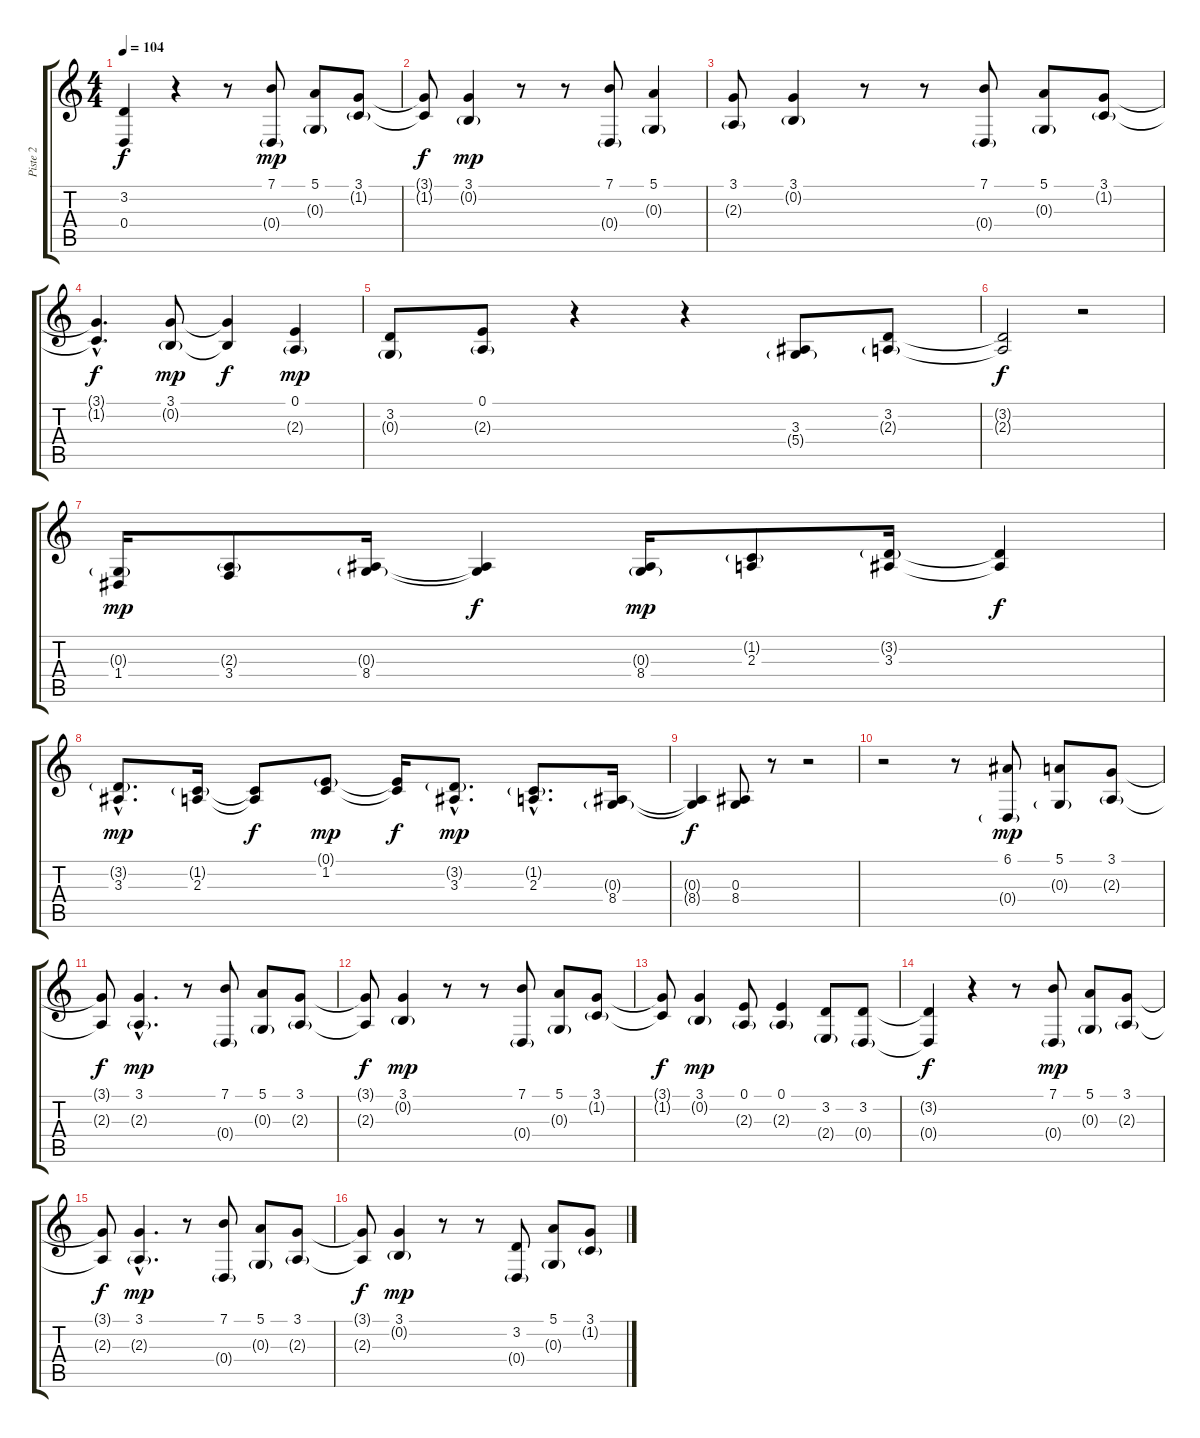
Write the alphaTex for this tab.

\track ("Piste 2" "Piste 2") {instrument harmonica}
\staff {score tabs}
\tuning (E4 B3 G3 D3 A2 E2) {hide}
\ts (4 4)
\tempo 104
\clef g2
\ks c
(3.2{t} 0.4{t}).4{dy f} r.4 r.8 (7.1 0.4{g}).8{dy mp} (5.1 0.3{g}).8 (3.1 1.2{g}).8 |
(3.1{t} 1.2{t}).8{dy f} (3.1 0.2{g}).4{dy mp} r.8 r.8 (7.1 0.4{g}).8 (5.1 0.3{g}).4 |
(3.1 2.3{g}).8 (3.1 0.2{g}).4 r.8 r.8 (7.1 0.4{g}).8 (5.1 0.3{g}).8 (3.1 1.2{g}).8 |
(3.1{hac t} 1.2{hac t}).4{d dy f} (3.1 0.2{g}).8{dy mp} (3.1{t} 0.2{t}).4{dy f} (0.1 2.3{g}).4{dy mp} |
(3.2 0.3{g}).8 (0.1 2.3{g}).8 r.4 r.4 (3.3 5.4{g}).8 (3.2 2.3{g}).8 |
(3.2{t} 2.3{t}).2{dy f} r.2 |
(0.3{g} 1.4).16{dy mp} (2.3{g} 3.4).8 (0.3{g} 8.4).16 (0.3{t} 8.4{t}).4{dy f} (0.3{g} 8.4).16{dy mp} (1.2{g} 2.3).8 (3.2{g} 3.3).16 (3.2{t} 3.3{t}).4{dy f} |
(3.2{g hac} 3.3{hac}).8{d dy mp} (1.2{g} 2.3).16 (1.2{t} 2.3{t}).8{dy f} (0.1{g} 1.2).8{dy mp} (0.1{t} 1.2{t}).16{dy f} (3.2{g hac} 3.3{hac}).8{d dy mp} (1.2{g hac} 2.3{hac}).8{d} (0.3{g} 8.4).16 |
(0.3{t} 8.4{t}).4{dy f} (0.3 8.4).8 r.8 r.2 |
r.2 r.8 (6.1 0.4{g}).8{dy mp} (5.1 0.3{g}).8 (3.1 2.3{g}).8 |
(3.1{t} 2.3{t}).8{dy f} (3.1{hac} 2.3{g hac}).4{d dy mp} r.8 (7.1 0.4{g}).8 (5.1 0.3{g}).8 (3.1 2.3{g}).8 |
(3.1{t} 2.3{t}).8{dy f} (3.1 0.2{g}).4{dy mp} r.8 r.8 (7.1 0.4{g}).8 (5.1 0.3{g}).8 (3.1 1.2{g}).8 |
(3.1{t} 1.2{t}).8{dy f} (3.1 0.2{g}).4{dy mp} (0.1 2.3{g}).8 (0.1 2.3{g}).4 (3.2 2.4{g}).8 (3.2 0.4{g}).8 |
(3.2{t} 0.4{t}).4{dy f} r.4 r.8 (7.1 0.4{g}).8{dy mp} (5.1 0.3{g}).8 (3.1 2.3{g}).8 |
(3.1{t} 2.3{t}).8{dy f} (3.1{hac} 2.3{g hac}).4{d dy mp} r.8 (7.1 0.4{g}).8 (5.1 0.3{g}).8 (3.1 2.3{g}).8 |
(3.1{t} 2.3{t}).8{dy f} (3.1 0.2{g}).4{dy mp} r.8 r.8 (3.2 0.4{g}).8 (5.1 0.3{g}).8 (3.1 1.2{g}).8
